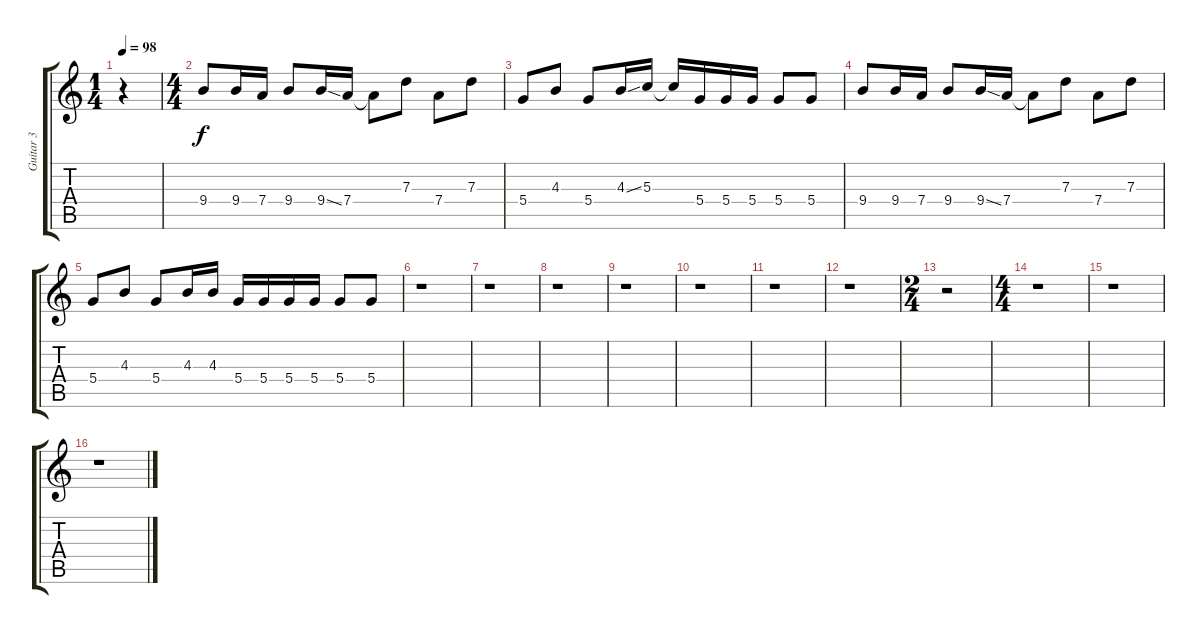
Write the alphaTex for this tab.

\track ("Guitar 3" "Guitar 3") {instrument distortionguitar}
\staff {score tabs}
\tuning (E4 B3 G3 D3 A2 E2) {hide}
\ts (1 4)
\tempo 98
\clef g2
\ks c
r.4{dy f instrument distortionguitar} |
\ts (4 4)
9.4.8 9.4.16 7.4.16 9.4.8 9.4{ss}.16 7.4.16 7.4{t}.8 7.3.8 7.4.8 7.3.8 |
5.4.8 4.3.8 5.4.8 4.3{ss}.16 5.3.16 5.3{t}.16 5.4.16 5.4.16 5.4.16 5.4.8 5.4.8 |
9.4.8 9.4.16 7.4.16 9.4.8 9.4{ss}.16 7.4.16 7.4{t}.8 7.3.8 7.4.8 7.3.8 |
5.4.8 4.3.8 5.4.8 4.3.16 4.3.16 5.4.16 5.4.16 5.4.16 5.4.16 5.4.8 5.4.8 |
r.1 |
r.1 |
r.1 |
r.1 |
r.1 |
r.1 |
r.1 |
\ts (2 4)
r.2 |
\ts (4 4)
r.1 |
r.1 |
r.1
